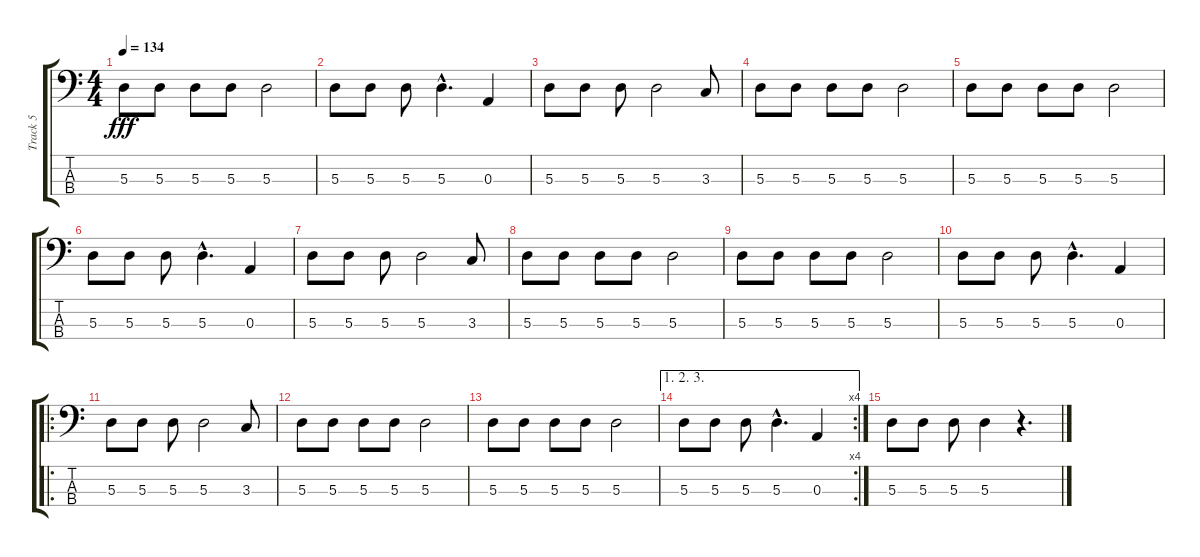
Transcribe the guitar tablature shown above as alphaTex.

\track ("Track 5" "Track 5") {instrument acousticbass}
\staff {score tabs}
\tuning (G2 D2 A1 E1) {hide}
\ts (4 4)
\tempo 134
\clef f4
\ks c
5.3.8{dy fff} 5.3.8 5.3.8 5.3.8 5.3.2 |
5.3.8 5.3.8 5.3.8 5.3{hac}.4{d} 0.3.4 |
5.3.8{volume 14 instrument electricbasspick} 5.3.8 5.3.8 5.3.2 3.3.8 |
5.3.8 5.3.8 5.3.8 5.3.8 5.3.2 |
5.3.8 5.3.8 5.3.8 5.3.8 5.3.2 |
5.3.8 5.3.8 5.3.8 5.3{hac}.4{d} 0.3.4 |
5.3.8{volume 14 instrument electricbasspick} 5.3.8 5.3.8 5.3.2 3.3.8 |
5.3.8 5.3.8 5.3.8 5.3.8 5.3.2 |
5.3.8 5.3.8 5.3.8 5.3.8 5.3.2 |
5.3.8 5.3.8 5.3.8 5.3{hac}.4{d} 0.3.4 |
\ro
5.3.8{volume 14 instrument electricbasspick} 5.3.8 5.3.8 5.3.2 3.3.8 |
5.3.8 5.3.8 5.3.8 5.3.8 5.3.2 |
5.3.8 5.3.8 5.3.8 5.3.8 5.3.2 |
\ae (1 2 3)
\rc 4
5.3.8 5.3.8 5.3.8 5.3{hac}.4{d} 0.3.4 |
5.3.8 5.3.8 5.3.8 5.3.4 r.4{d}
